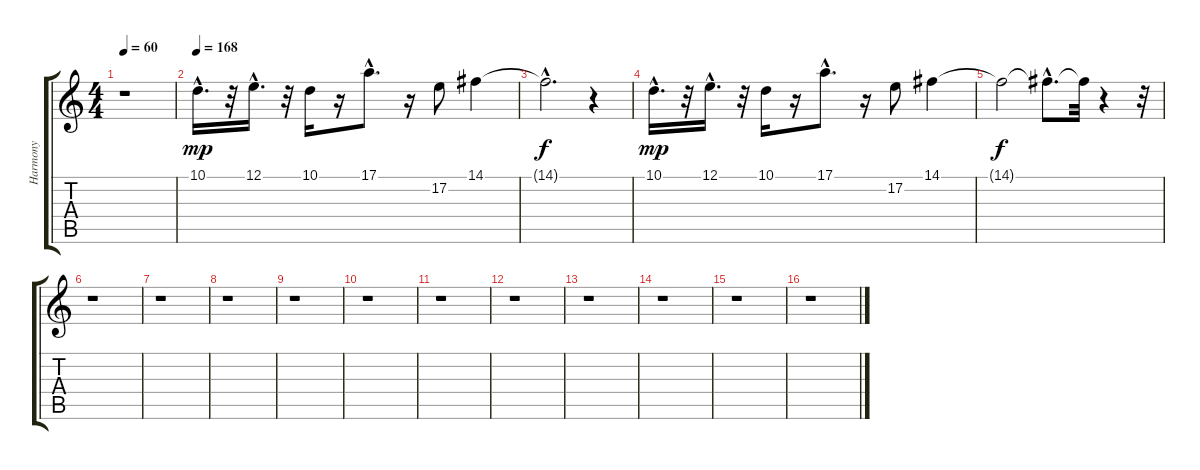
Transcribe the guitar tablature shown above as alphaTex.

\track ("Harmony" "Harmony") {instrument flute}
\staff {score tabs}
\tuning (E4 B3 G3 D3 A2 E2) {hide}
\ts (4 4)
\tempo 60
\clef g2
\ks c
r.1{dy mp instrument flute} |
\tempo 168
10.1{hac}.16{d volume 12 balance 16 instrument flute} r.32 12.1{hac}.16{d} r.32 10.1.16 r.16 17.1{hac}.8{d} r.16 17.2.8 14.1.4 |
14.1{hac t}.2{d dy f} r.4 |
10.1{hac}.16{d dy mp} r.32 12.1{hac}.16{d} r.32 10.1.16 r.16 17.1{hac}.8{d} r.16 17.2.8 14.1.4 |
14.1{t}.2{dy f} 14.1{hac t}.8{d} 14.1{t}.32 r.4 r.32 |
r.1 |
r.1 |
r.1 |
r.1 |
r.1 |
r.1 |
r.1 |
r.1 |
r.1 |
r.1 |
r.1
